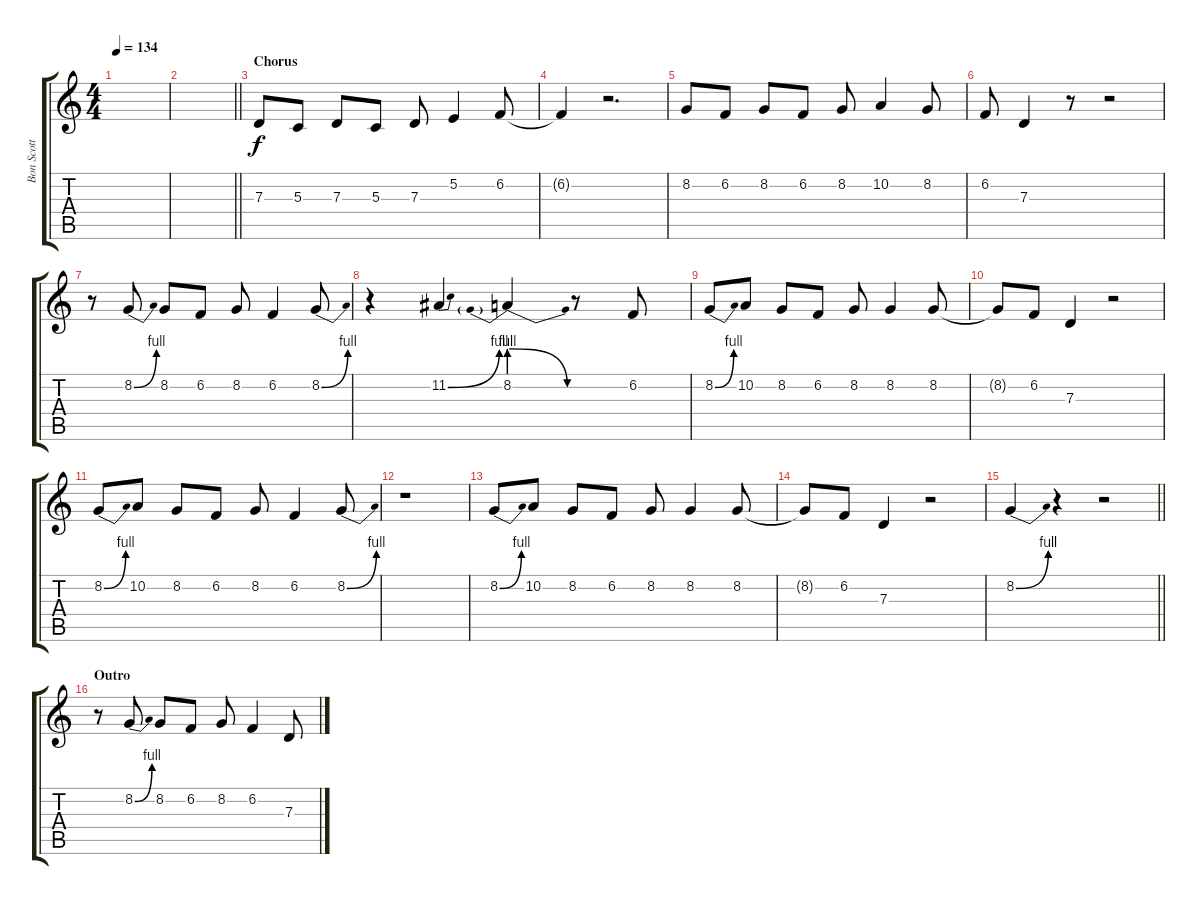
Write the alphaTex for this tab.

\track ("Bon Scott" "Bon Scott") {instrument lead8bassandlead}
\staff {score tabs}
\tuning (E4 B3 G3 D3 A2 E2) {hide}
\ts (4 4)
\tempo 134
\clef g2
\ks c
|
\barLineRight lightlight
|
\section ("" "Chorus")
7.3.8 5.3.8 7.3.8 5.3.8 7.3.8 5.2.4 6.2.8 |
6.2{t}.4 r.2{d} |
8.2.8 6.2.8 8.2.8 6.2.8 8.2.8 10.2.4 8.2.8 |
6.2.8 7.3.4 r.8 r.2 |
r.8 8.2{be (bend 0 0 60 4)}.8 8.2.8 6.2.8 8.2.8 6.2.4 8.2{be (bend 0 0 60 4)}.8 |
r.4 11.2{be (bend 0 0 60 4)}.4 8.2{be (prebendrelease 0 4 60 0)}.4 r.8 6.2.8 |
8.2{be (bend 0 0 60 4)}.8 10.2.8 8.2.8 6.2.8 8.2.8 8.2.4 8.2.8 |
8.2{t}.8 6.2.8 7.3.4 r.2 |
8.2{be (bend 0 0 60 4)}.8 10.2.8 8.2.8 6.2.8 8.2.8 6.2.4 8.2{be (bend 0 0 60 4)}.8 |
r.1 |
8.2{be (bend 0 0 60 4)}.8 10.2.8 8.2.8 6.2.8 8.2.8 8.2.4 8.2.8 |
8.2{t}.8 6.2.8 7.3.4 r.2 |
\barLineRight lightlight
8.2{be (bend 0 0 60 4)}.4 r.4 r.2 |
\section ("" "Outro")
r.8 8.2{be (bend 0 0 60 4)}.8 8.2.8 6.2.8 8.2.8 6.2.4 7.3.8
